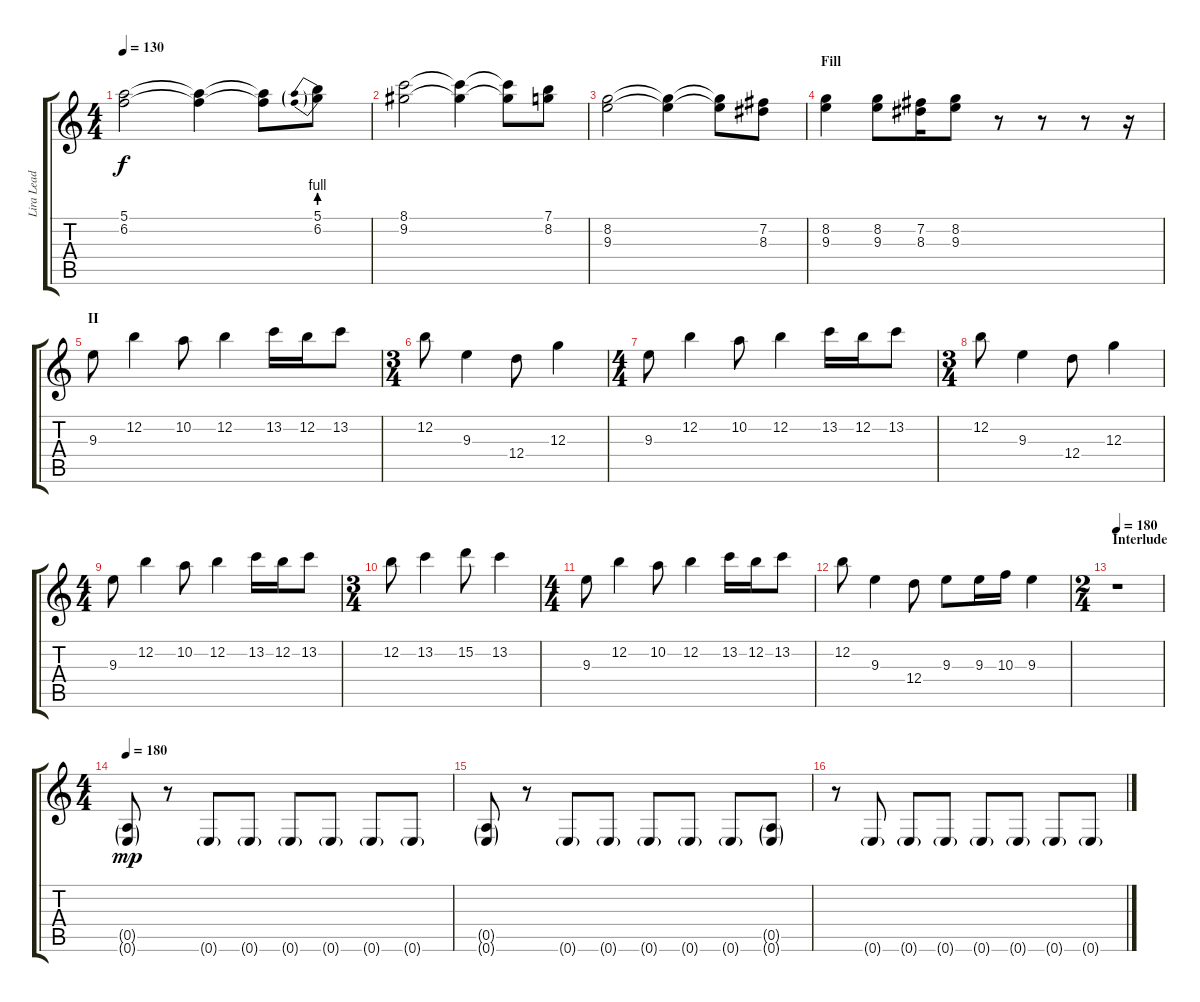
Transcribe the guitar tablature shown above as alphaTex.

\track ("Lira Lead" "Lira Lead") {instrument distortionguitar}
\staff {score tabs}
\tuning (E4 B3 G3 D3 A2 E2) {hide}
\ts (4 4)
\tempo 130
\clef g2
\ks c
(5.1 6.2).2{dy f} (5.1{t} 6.2{t}).4 (5.1{t} 6.2{t}).8 (5.1{be (prebend 0 4 60 4)} 6.2{be (prebend 0 4 60 4)}).8 |
(8.1 9.2).2 (8.1{t} 9.2{t}).4 (8.1{t} 9.2{t}).8 (7.1 8.2).8 |
(8.2 9.3).2 (8.2{t} 9.3{t}).4 (8.2{t} 9.3{t}).8 (7.2 8.3).8 |
\section ("" "Fill")
(8.2 9.3).4 (8.2 9.3).8 (7.2 8.3).16 (8.2 9.3).8 r.8 r.8 r.8 r.16 |
\section ("" "II")
9.3.8 12.2.4 10.2.8 12.2.4 13.2.16 12.2.16 13.2.8 |
\ts (3 4)
12.2.8 9.3.4 12.4.8 12.3.4 |
\ts (4 4)
9.3.8 12.2.4 10.2.8 12.2.4 13.2.16 12.2.16 13.2.8 |
\ts (3 4)
12.2.8 9.3.4 12.4.8 12.3.4 |
\ts (4 4)
9.3.8 12.2.4 10.2.8 12.2.4 13.2.16 12.2.16 13.2.8 |
\ts (3 4)
12.2.8 13.2.4 15.2.8 13.2.4 |
\ts (4 4)
9.3.8 12.2.4 10.2.8 12.2.4 13.2.16 12.2.16 13.2.8 |
12.2.8 9.3.4 12.4.8 9.3.8 9.3.16 10.3.16 9.3.4 |
\ts (2 4)
\section ("" "Interlude")
\tempo 180
r.1 |
\ts (4 4)
\tempo 180
(0.5{g} 0.6{g}).8{dy mp} r.8 0.6{g}.8 0.6{g}.8 0.6{g}.8 0.6{g}.8 0.6{g}.8 0.6{g}.8 |
(0.5{g} 0.6{g}).8 r.8 0.6{g}.8 0.6{g}.8 0.6{g}.8 0.6{g}.8 0.6{g}.8 (0.5{g} 0.6{g}).8 |
r.8 0.6{g}.8 0.6{g}.8 0.6{g}.8 0.6{g}.8 0.6{g}.8 0.6{g}.8 0.6{g}.8
